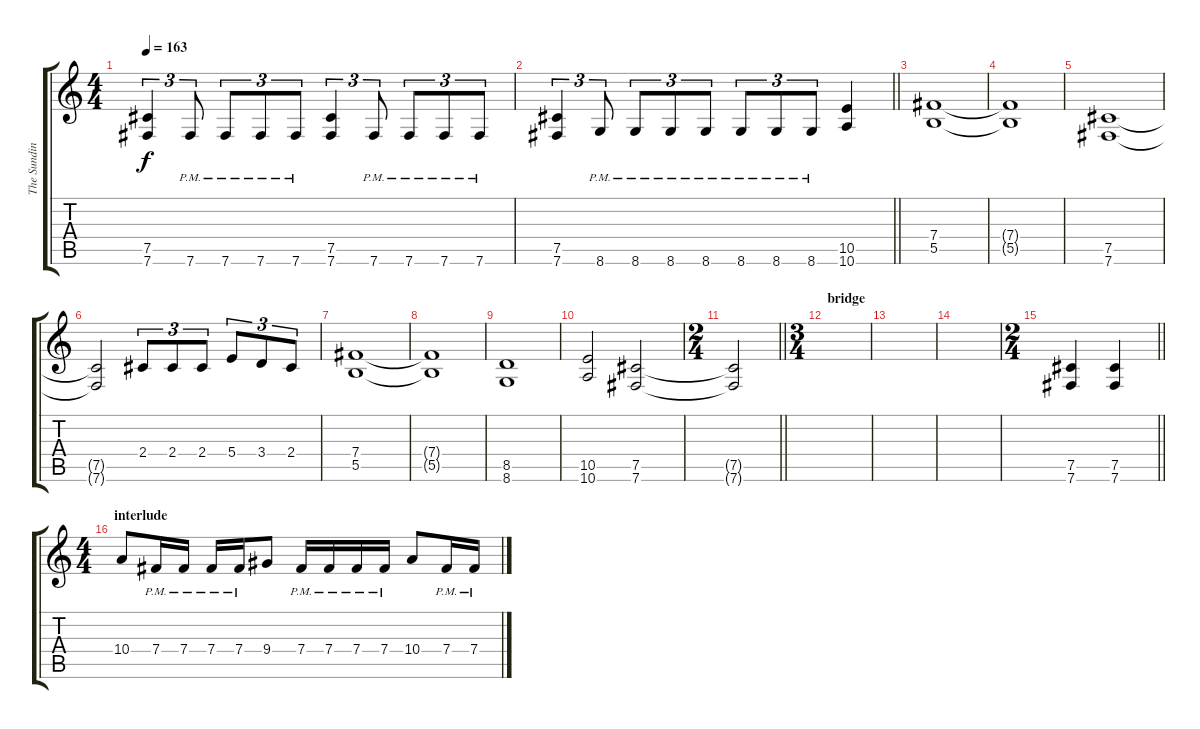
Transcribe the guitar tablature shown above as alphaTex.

\track ("The Sundin" "The Sundin") {instrument distortionguitar}
\staff {score tabs}
\tuning (Db4 Ab3 E3 B2 Gb2 B1) {hide}
\ts (4 4)
\tempo 163
\clef g2
\ks c
(7.5 7.6).4{tu (3 2) dy f} 7.6{pm}.8{tu (3 2)} 7.6{pm}.8{tu (3 2)} 7.6{pm}.8{tu (3 2)} 7.6{pm}.8{tu (3 2)} (7.5 7.6).4{tu (3 2)} 7.6{pm}.8{tu (3 2)} 7.6{pm}.8{tu (3 2)} 7.6{pm}.8{tu (3 2)} 7.6{pm}.8{tu (3 2)} |
\barLineRight lightlight
(7.5 7.6).4{tu (3 2)} 8.6{pm}.8{tu (3 2)} 8.6{pm}.8{tu (3 2)} 8.6{pm}.8{tu (3 2)} 8.6{pm}.8{tu (3 2)} 8.6{pm}.8{tu (3 2)} 8.6{pm}.8{tu (3 2)} 8.6{pm}.8{tu (3 2)} (10.5 10.6).4 |
\section ("" "")
(7.4 5.5).1 |
(7.4{t} 5.5{t}).1 |
(7.5 7.6).1 |
(7.5{t} 7.6{t}).2 2.4.8{tu (3 2)} 2.4.8{tu (3 2)} 2.4.8{tu (3 2)} 5.4.8{tu (3 2)} 3.4.8{tu (3 2)} 2.4.8{tu (3 2)} |
(7.4 5.5).1 |
(7.4{t} 5.5{t}).1 |
(8.5 8.6).1 |
(10.5 10.6).2 (7.5 7.6).2 |
\ts (2 4)
\barLineRight lightlight
(7.5{t} 7.6{t}).2 |
\ts (3 4)
\section ("" "bridge")
|
|
|
\ts (2 4)
\barLineRight lightlight
(7.5 7.6).4 (7.5 7.6).4 |
\ts (4 4)
\section ("" "interlude")
10.4.8 7.4{pm}.16 7.4{pm}.16 7.4{pm}.16 7.4{pm}.16 9.4.8 7.4{pm}.16 7.4{pm}.16 7.4{pm}.16 7.4{pm}.16 10.4.8 7.4{pm}.16 7.4{pm}.16
